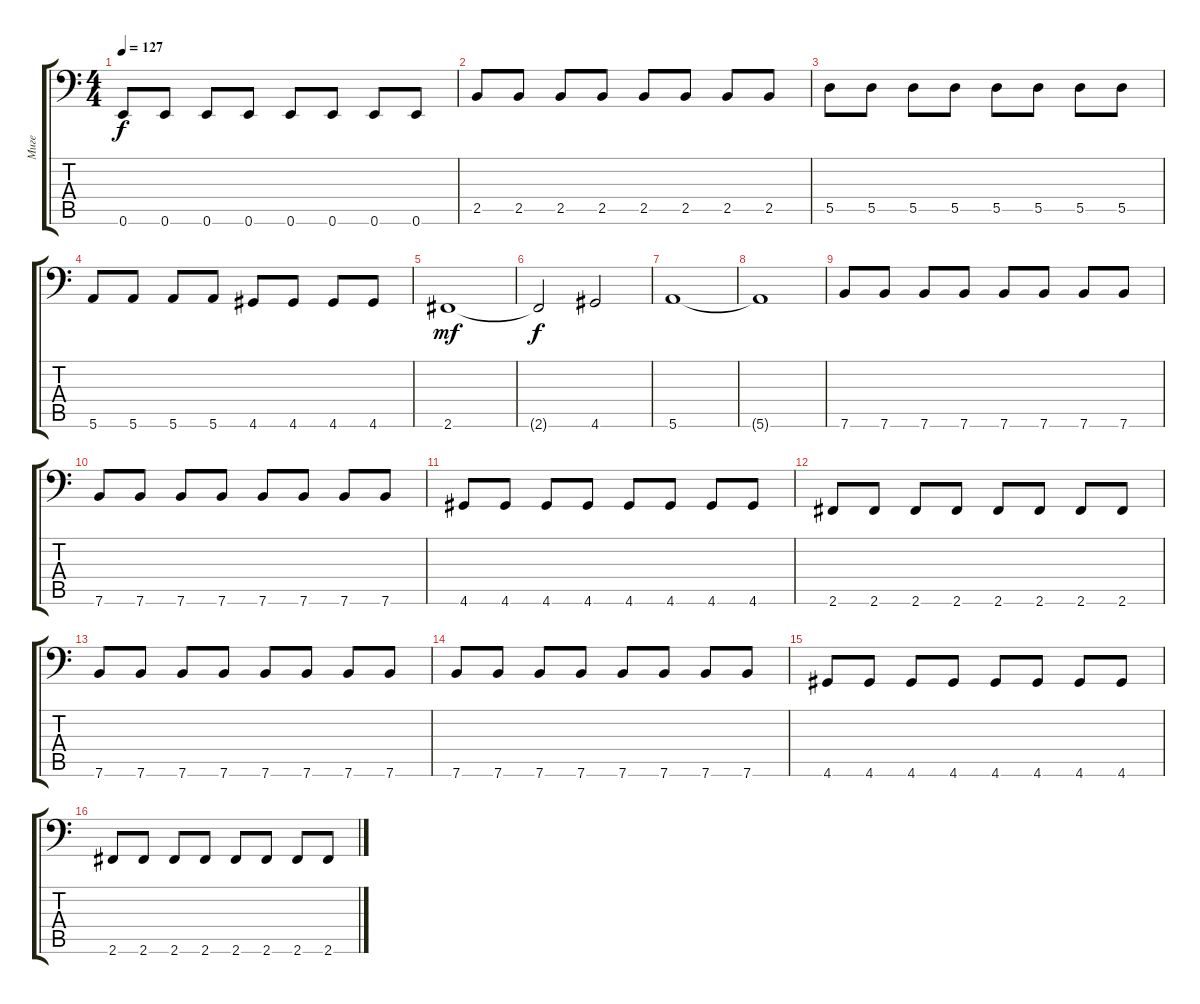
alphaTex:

\track ("Миге" "Миге") {instrument electricbassfinger}
\staff {score tabs}
\tuning (E3 B2 G2 D2 A1 E1) {hide}
\ts (4 4)
\tempo 127
\clef f4
\ks c
0.6.8{dy f} 0.6.8 0.6.8 0.6.8 0.6.8 0.6.8 0.6.8 0.6.8 |
2.5.8 2.5.8 2.5.8 2.5.8 2.5.8 2.5.8 2.5.8 2.5.8 |
5.5.8 5.5.8 5.5.8 5.5.8 5.5.8 5.5.8 5.5.8 5.5.8 |
5.6.8 5.6.8 5.6.8 5.6.8 4.6.8 4.6.8 4.6.8 4.6.8 |
2.6.1{dy mf} |
2.6{t}.2{dy f} 4.6.2 |
5.6.1 |
5.6{t}.1 |
7.6.8 7.6.8 7.6.8 7.6.8 7.6.8 7.6.8 7.6.8 7.6.8 |
7.6.8 7.6.8 7.6.8 7.6.8 7.6.8 7.6.8 7.6.8 7.6.8 |
4.6.8 4.6.8 4.6.8 4.6.8 4.6.8 4.6.8 4.6.8 4.6.8 |
2.6.8 2.6.8 2.6.8 2.6.8 2.6.8 2.6.8 2.6.8 2.6.8 |
7.6.8 7.6.8 7.6.8 7.6.8 7.6.8 7.6.8 7.6.8 7.6.8 |
7.6.8 7.6.8 7.6.8 7.6.8 7.6.8 7.6.8 7.6.8 7.6.8 |
4.6.8 4.6.8 4.6.8 4.6.8 4.6.8 4.6.8 4.6.8 4.6.8 |
2.6.8 2.6.8 2.6.8 2.6.8 2.6.8 2.6.8 2.6.8 2.6.8
